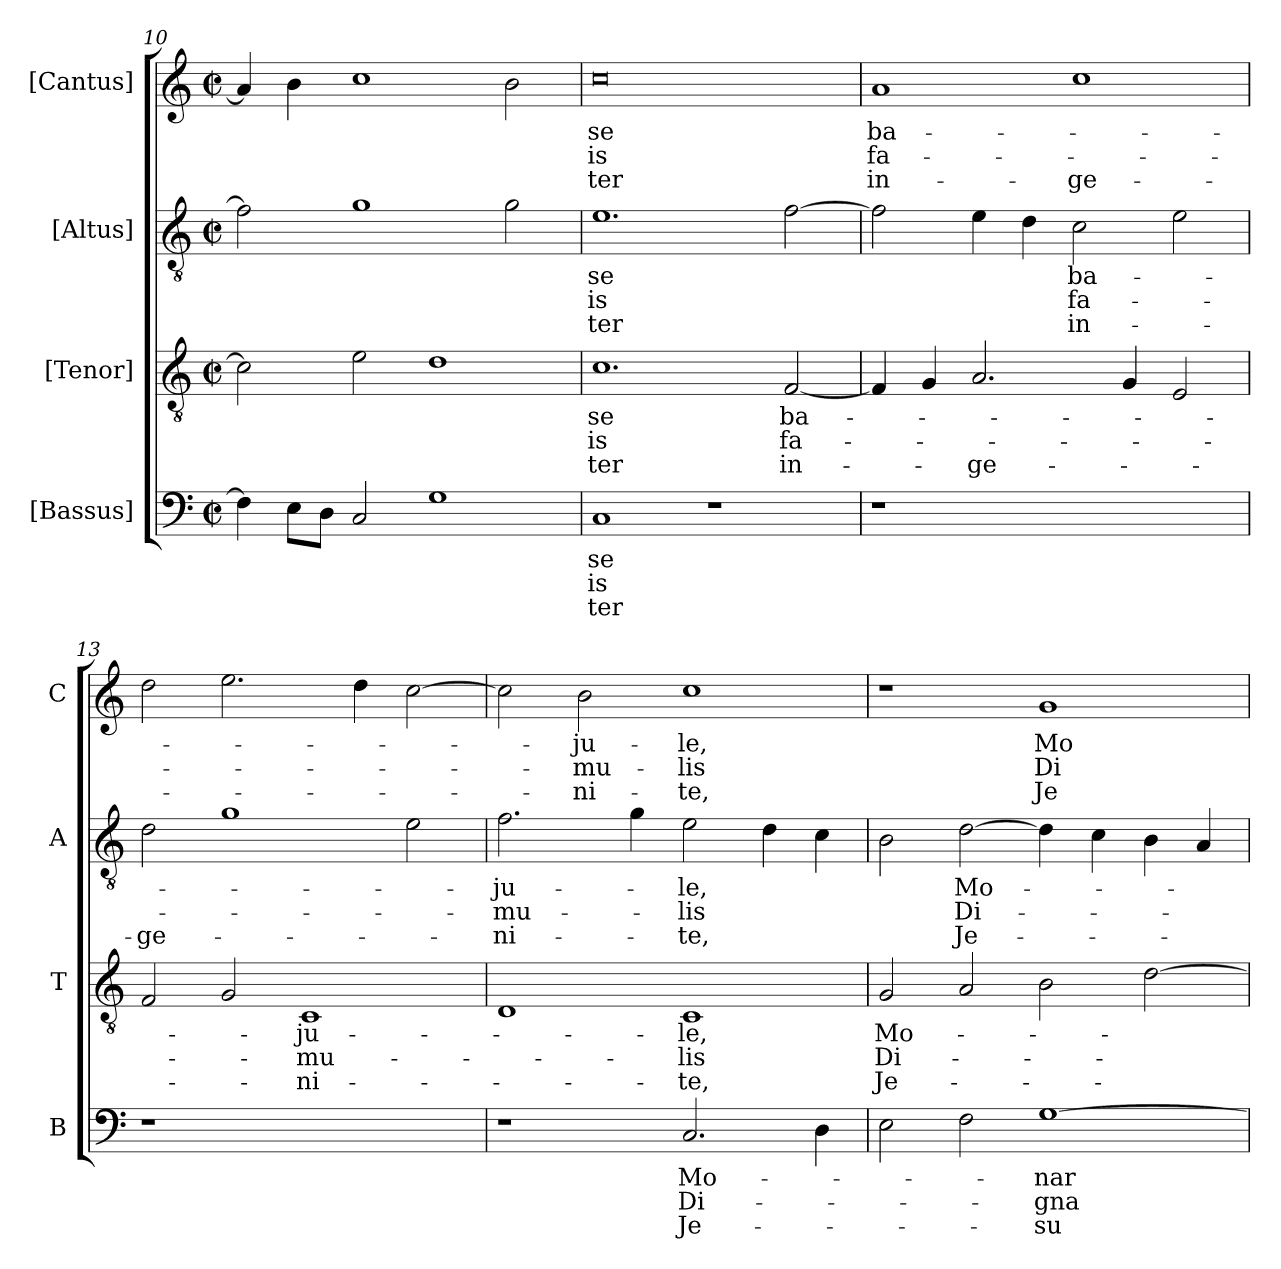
**kern	**text	**text	**text	**kern	**text	**text	**text	**kern	**text	**text	**text	**kern	**text	**text	**text
*part4	*part4	*part4	*part4	*part3	*part3	*part3	*part3	*part2	*part2	*part2	*part2	*part1	*part1	*part1	*part1
*staff4	*staff4	*staff4	*staff4	*staff3	*staff3	*staff3	*staff3	*staff2	*staff2	*staff2	*staff2	*staff1	*staff1	*staff1	*staff1
*I"[Bassus]	*	*	*	*I"[Tenor]	*	*	*	*I"[Altus]	*	*	*	*I"[Cantus]	*	*	*
*I'B	*	*	*	*I'T	*	*	*	*I'A	*	*	*	*I'C	*	*	*
*clefF4	*	*	*	*clefGv2	*	*	*	*clefGv2	*	*	*	*clefG2	*	*	*
*k[]	*	*	*	*k[]	*	*	*	*k[]	*	*	*	*k[]	*	*	*
*C:	*	*	*	*C:	*	*	*	*C:	*	*	*	*C:	*	*	*
*M2/2	*	*	*	*M2/2	*	*	*	*M2/2	*	*	*	*M2/2	*	*	*
*met(c|)	*	*	*	*met(c|)	*	*	*	*met(c|)	*	*	*	*met(c|)	*	*	*
=10	=10	=10	=10	=10	=10	=10	=10	=10	=10	=10	=10	=10	=10	=10	=10
4F\]	.	.	.	2c\]	.	.	.	2f\]	.	.	.	4a/]	.	.	.
8E\L	.	.	.	.	.	.	.	.	.	.	.	4b\	.	.	.
8D\J	.	.	.	.	.	.	.	.	.	.	.	.	.	.	.
2C/	.	.	.	2e\	.	.	.	1g	.	.	.	1cc	.	.	.
1G	.	.	.	1d	.	.	.	.	.	.	.	.	.	.	.
.	.	.	.	.	.	.	.	2g\	.	.	.	2b\	.	.	.
!!LO:PB:g=z
=11	=11	=11	=11	=11	=11	=11	=11	=11	=11	=11	=11	=11	=11	=11	=11
!	!LO:LY:b	!LO:LY:b	!LO:LY:b	!	!LO:LY:b	!LO:LY:b	!LO:LY:b	!	!LO:LY:b	!LO:LY:b	!LO:LY:b	!	!LO:LY:b	!LO:LY:b	!LO:LY:b
1C	-se	-is	-ter	1.c	-se	-is	-ter	1.e	-se	-is	-ter	0cc	-se	-is	-ter
1r	.	.	.	.	.	.	.	.	.	.	.	.	.	.	.
!	!	!	!	!	!LO:LY:b	!LO:LY:b	!LO:LY:b	!	!	!	!	!	!	!	!
.	.	.	.	[2F/	ba-	fa-	in-	[2f\	.	.	.	.	.	.	.
=12	=12	=12	=12	=12	=12	=12	=12	=12	=12	=12	=12	=12	=12	=12	=12
!	!	!	!	!	!	!	!	!	!	!	!	!	!LO:LY:b	!LO:LY:b	!LO:LY:b
1r	.	.	.	4F/]	.	.	.	2f\]	.	.	.	1a	ba-	fa-	in-
.	.	.	.	4G/	.	.	.	.	.	.	.	.	.	.	.
!	!	!	!	!	!	!	!LO:LY:b	!	!	!	!	!	!	!	!
.	.	.	.	2.A/	.	.	-ge-	4e\	.	.	.	.	.	.	.
.	.	.	.	.	.	.	.	4d\	.	.	.	.	.	.	.
!	!	!	!	!	!	!	!	!	!LO:LY:b	!LO:LY:b	!LO:LY:b	!	!	!	!LO:LY:b
1ryy	.	.	.	.	.	.	.	2c\	ba-	fa-	in-	1cc	.	.	-ge-
.	.	.	.	4G/	.	.	.	.	.	.	.	.	.	.	.
.	.	.	.	2E/	.	.	.	2e\	.	.	.	.	.	.	.
=13	=13	=13	=13	=13	=13	=13	=13	=13	=13	=13	=13	=13	=13	=13	=13
!	!	!	!	!	!	!	!	!	!	!	!LO:LY:b	!	!	!	!
1r	.	.	.	2F/	.	.	.	2d\	.	.	-ge-	2dd\	.	.	.
.	.	.	.	2G/	.	.	.	1g	.	.	.	2.ee\	.	.	.
!	!	!	!	!	!LO:LY:b	!LO:LY:b	!LO:LY:b	!	!	!	!	!	!	!	!
1ryy	.	.	.	1C	-ju-	-mu-	-ni-	.	.	.	.	.	.	.	.
.	.	.	.	.	.	.	.	.	.	.	.	4dd\	.	.	.
.	.	.	.	.	.	.	.	2e\	.	.	.	[2cc\	.	.	.
=14	=14	=14	=14	=14	=14	=14	=14	=14	=14	=14	=14	=14	=14	=14	=14
!	!	!	!	!	!	!	!	!	!LO:LY:b	!LO:LY:b	!LO:LY:b	!	!	!	!
1r	.	.	.	1D	.	.	.	2.f\	-ju-	-mu-	-ni-	2cc\]	.	.	.
!	!	!	!	!	!	!	!	!	!	!	!	!	!LO:LY:b	!LO:LY:b	!LO:LY:b
.	.	.	.	.	.	.	.	.	.	.	.	2b\	-ju-	-mu-	-ni-
.	.	.	.	.	.	.	.	4g\	.	.	.	.	.	.	.
!	!LO:LY:b	!LO:LY:b	!LO:LY:b	!	!LO:LY:b	!LO:LY:b	!LO:LY:b	!	!LO:LY:b	!LO:LY:b	!LO:LY:b	!	!LO:LY:b	!LO:LY:b	!LO:LY:b
2.C/	Mo-	Di-	Je-	1C	-le,	-lis	-te,	2e\	-le,	-lis	-te,	1cc	-le,	-lis	-te,
.	.	.	.	.	.	.	.	4d\	.	.	.	.	.	.	.
4D\	.	.	.	.	.	.	.	4c\	.	.	.	.	.	.	.
=15	=15	=15	=15	=15	=15	=15	=15	=15	=15	=15	=15	=15	=15	=15	=15
!	!	!	!	!	!LO:LY:b	!LO:LY:b	!LO:LY:b	!	!	!	!	!	!	!	!
2E\	.	.	.	2G/	Mo-	Di-	Je-	2B\	.	.	.	1r	.	.	.
!	!	!	!	!	!	!	!	!	!LO:LY:b	!LO:LY:b	!LO:LY:b	!	!	!	!
2F\	.	.	.	2A/	.	.	.	[2d\	Mo-	Di-	Je-	.	.	.	.
!	!LO:LY:b	!LO:LY:b	!LO:LY:b	!	!	!	!	!	!	!	!	!	!LO:LY:b	!LO:LY:b	!LO:LY:b
[1G	-nar-	-gna-	-su	2B\	.	.	.	4d\]	.	.	.	1g	Mo-	Di-	Je-
.	.	.	.	.	.	.	.	4c\	.	.	.	.	.	.	.
.	.	.	.	[2d\	.	.	.	4B\	.	.	.	.	.	.	.
.	.	.	.	.	.	.	.	4A/	.	.	.	.	.	.	.
=	=	=	=	=	=	=	=	=	=	=	=	=	=	=	=
*-	*-	*-	*-	*-	*-	*-	*-	*-	*-	*-	*-	*-	*-	*-	*-
